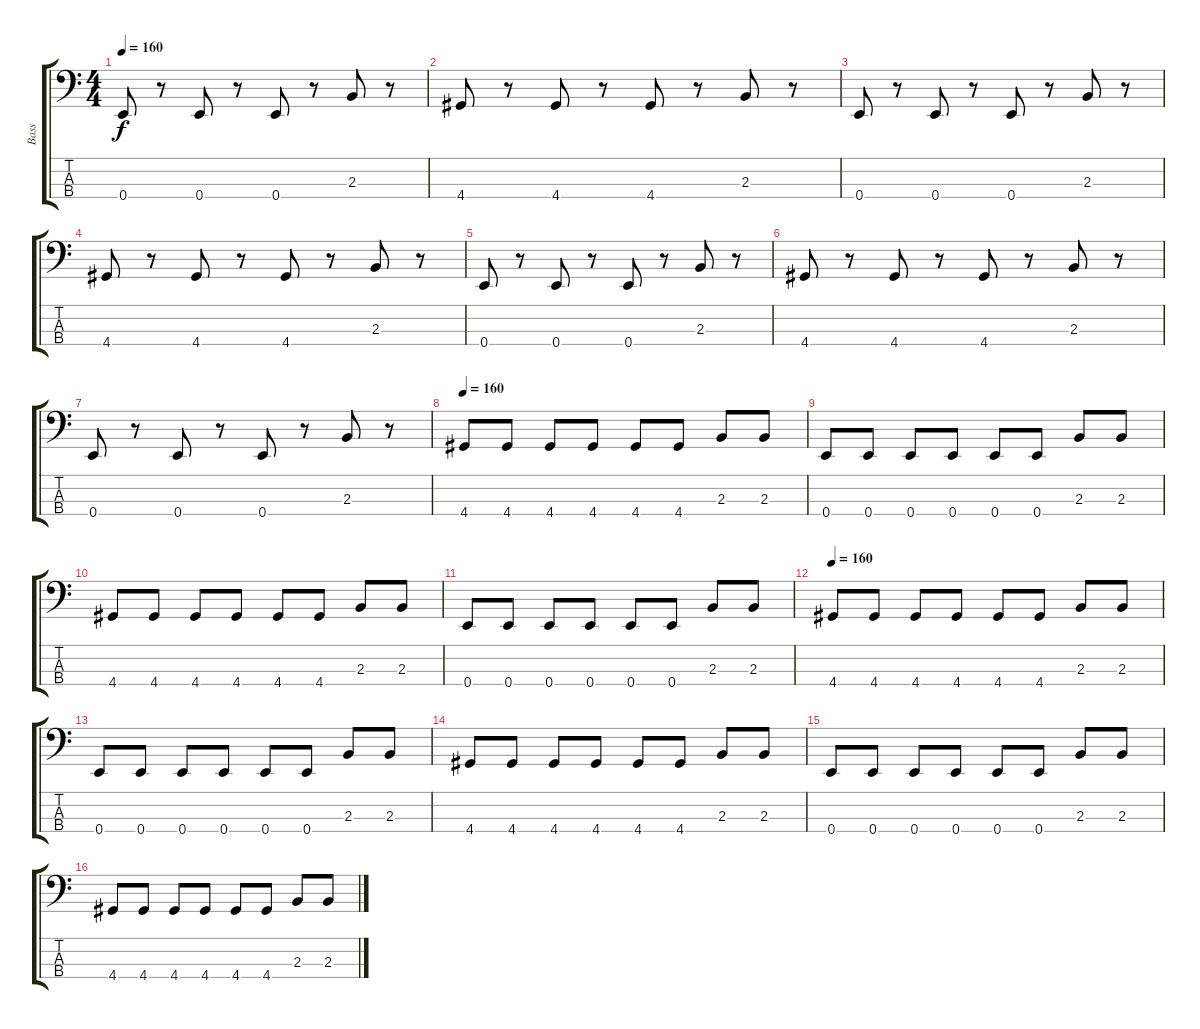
\track ("Bass" "Bass") {instrument electricbasspick}
\staff {score tabs}
\tuning (G2 D2 A1 E1) {hide}
\ts (4 4)
\tempo 160
\clef f4
\ks c
0.4.8{dy f} r.8 0.4.8 r.8 0.4.8 r.8 2.3.8 r.8 |
4.4.8 r.8 4.4.8 r.8 4.4.8 r.8 2.3.8 r.8 |
0.4.8{volume 16} r.8 0.4.8 r.8 0.4.8 r.8 2.3.8 r.8 |
4.4.8 r.8 4.4.8 r.8 4.4.8 r.8 2.3.8 r.8 |
0.4.8{volume 16} r.8 0.4.8 r.8 0.4.8 r.8 2.3.8 r.8 |
4.4.8 r.8 4.4.8 r.8 4.4.8 r.8 2.3.8 r.8 |
0.4.8 r.8 0.4.8 r.8 0.4.8 r.8 2.3.8 r.8 |
\tempo 160
4.4.8{volume 16} 4.4.8 4.4.8 4.4.8 4.4.8 4.4.8 2.3.8 2.3.8 |
0.4.8 0.4.8 0.4.8 0.4.8 0.4.8 0.4.8 2.3.8 2.3.8 |
4.4.8{volume 16} 4.4.8 4.4.8 4.4.8 4.4.8 4.4.8 2.3.8 2.3.8 |
0.4.8 0.4.8 0.4.8 0.4.8 0.4.8 0.4.8 2.3.8 2.3.8 |
\tempo 160
4.4.8{volume 16} 4.4.8 4.4.8 4.4.8 4.4.8 4.4.8 2.3.8 2.3.8 |
0.4.8 0.4.8 0.4.8 0.4.8 0.4.8 0.4.8 2.3.8 2.3.8 |
4.4.8{volume 16} 4.4.8 4.4.8 4.4.8 4.4.8 4.4.8 2.3.8 2.3.8 |
0.4.8 0.4.8 0.4.8 0.4.8 0.4.8 0.4.8 2.3.8 2.3.8 |
4.4.8{volume 16} 4.4.8 4.4.8 4.4.8 4.4.8 4.4.8 2.3.8 2.3.8
